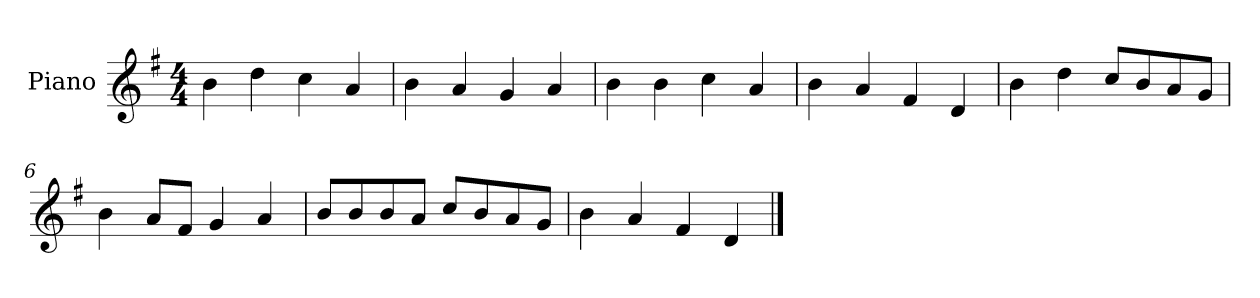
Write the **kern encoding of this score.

**kern
*part1
*staff1
*I"Piano
*I'P-no
*clefG2
*k[f#]
*M4/4
*MM90
=1
4b\
4dd\
4cc\
4a/
=2
4b\
4a/
4g/
4a/
=3
4b\
4b\
4cc\
4a/
=4
4b\
4a/
4f#/
4d/
=5
4b\
4dd\
8cc/L
8b/
8a/
8g/J
=6
4b\
8a/L
8f#/J
4g/
4a/
=7
8b/L
8b/
8b/
8a/J
8cc/L
8b/
8a/
8g/J
!!LO:LB:g=z
=8
4b\
4a/
4f#/
4d/
==
*-
